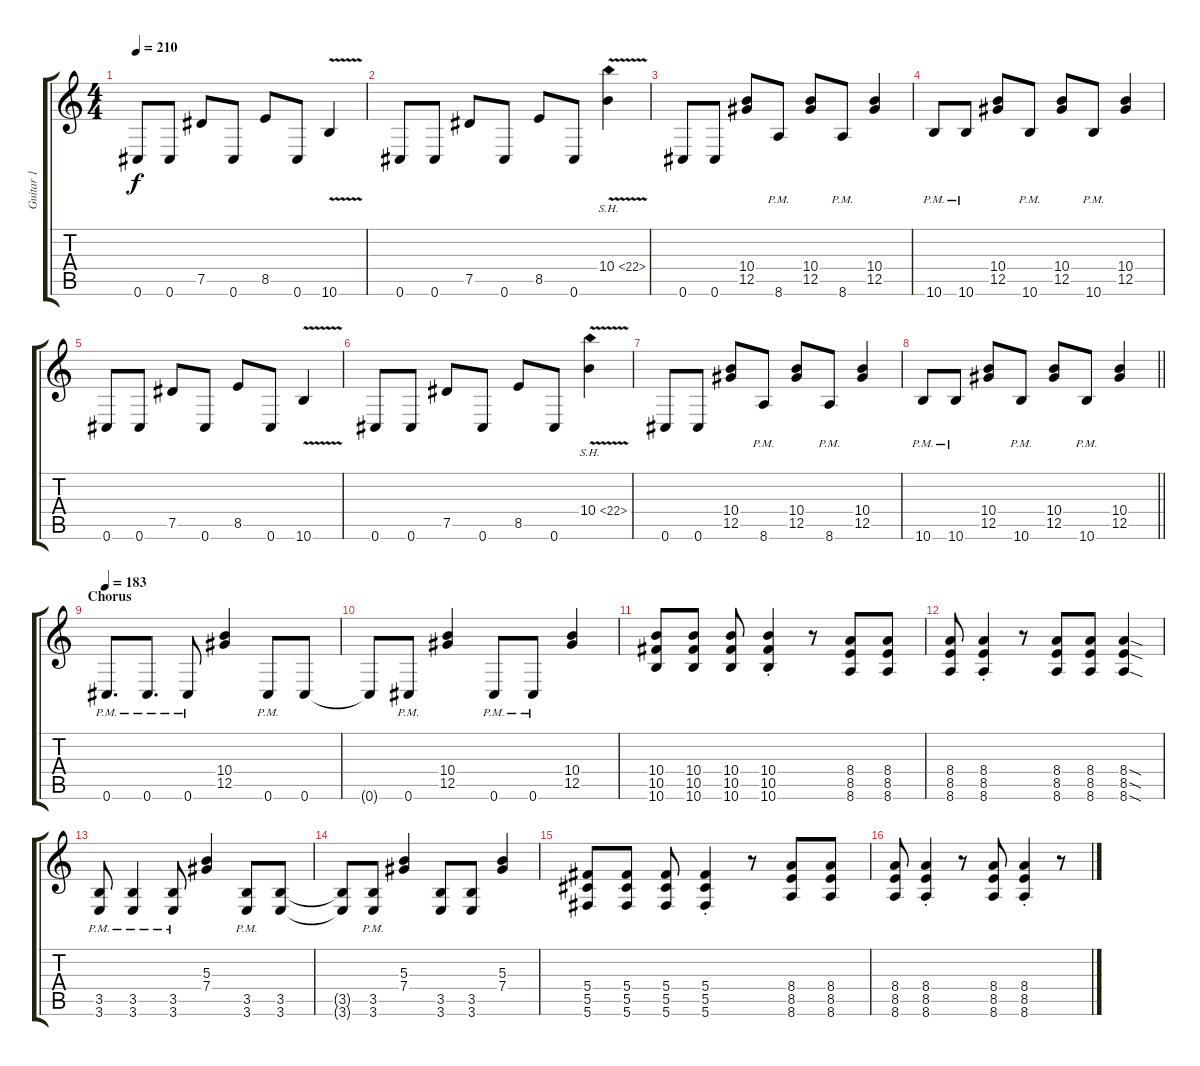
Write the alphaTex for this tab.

\track ("Guitar 1" "Guitar 1") {instrument distortionguitar}
\staff {score tabs}
\tuning (Eb4 Bb3 Gb3 Db3 Ab2 Db2) {hide}
\ts (4 4)
\tempo 210
\clef g2
\ks c
0.6.8{dy f} 0.6.8 7.5.8 0.6.8 8.5.8 0.6.8 10.6{v}.4 |
0.6.8 0.6.8 7.5.8 0.6.8 8.5.8 0.6.8 10.4{sh 12 v}.4 |
0.6.8 0.6.8 (10.4 12.5).8 8.6{pm}.8 (10.4 12.5).8 8.6{pm}.8 (10.4 12.5).4 |
10.6{pm}.8 10.6{pm}.8 (10.4 12.5).8 10.6{pm}.8 (10.4 12.5).8 10.6{pm}.8 (10.4 12.5).4 |
0.6.8 0.6.8 7.5.8 0.6.8 8.5.8 0.6.8 10.6{v}.4 |
0.6.8 0.6.8 7.5.8 0.6.8 8.5.8 0.6.8 10.4{sh 12 v}.4 |
0.6.8 0.6.8 (10.4 12.5).8 8.6{pm}.8 (10.4 12.5).8 8.6{pm}.8 (10.4 12.5).4 |
\barLineRight lightlight
10.6{pm}.8 10.6{pm}.8 (10.4 12.5).8 10.6{pm}.8 (10.4 12.5).8 10.6{pm}.8 (10.4 12.5).4 |
\section ("" "Chorus")
\tempo 183
0.6{pm}.8{d} 0.6{pm}.8{d} 0.6{pm}.8 (10.4 12.5).4 0.6{pm}.8 0.6.8 |
0.6{t}.8 0.6{pm}.8 (10.4 12.5).4 0.6{pm}.8 0.6{pm}.8 (10.4 12.5).4 |
(10.4 10.5 10.6).8 (10.4 10.5 10.6).8 (10.4 10.5 10.6).8 (10.4{st} 10.5{st} 10.6{st}).4 r.8 (8.4 8.5 8.6).8 (8.4 8.5 8.6).8 |
(8.4 8.5 8.6).8 (8.4{st} 8.5{st} 8.6{st}).4 r.8 (8.4 8.5 8.6).8 (8.4 8.5 8.6).8 (8.4{sod} 8.5{sod} 8.6{sod}).4 |
(3.5 3.6{pm}).8 (3.5{pm} 3.6{pm}).4 (3.5{pm} 3.6{pm}).8 (5.3 7.4).4 (3.5{pm} 3.6{pm}).8 (3.5 3.6).8 |
(3.5{t} 3.6{t}).8 (3.5{pm} 3.6{pm}).8 (5.3 7.4).4 (3.5 3.6).8 (3.5 3.6).8 (5.3 7.4).4 |
(5.4 5.5 5.6).8 (5.4 5.5 5.6).8 (5.4 5.5 5.6).8 (5.4{st} 5.5{st} 5.6{st}).4 r.8 (8.4 8.5 8.6).8 (8.4 8.5 8.6).8 |
(8.4 8.5 8.6).8 (8.4{st} 8.5{st} 8.6{st}).4 r.8 (8.4 8.5 8.6).8 (8.4{st} 8.5{st} 8.6{st}).4 r.8
